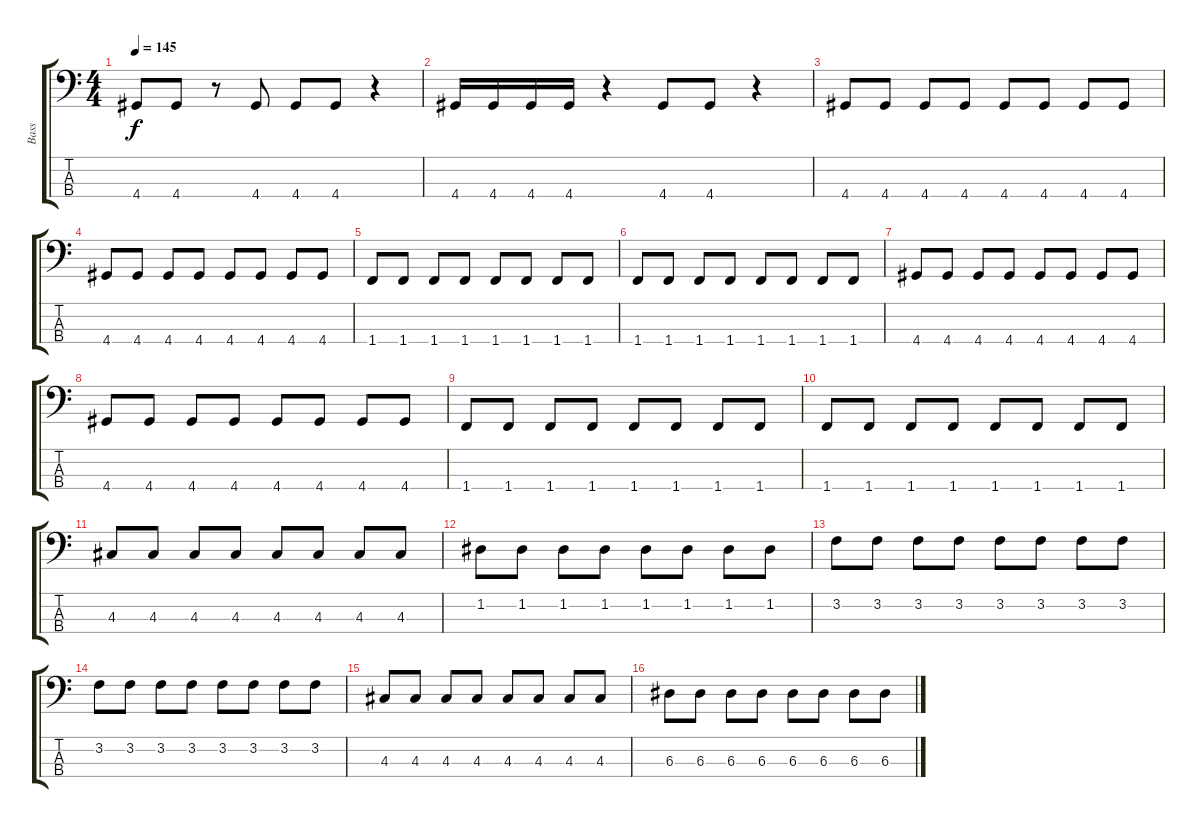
\track ("Bass" "Bass") {instrument electricbassfinger}
\staff {score tabs}
\tuning (G2 D2 A1 E1) {hide}
\ts (4 4)
\tempo 145
\clef f4
\ks c
4.4.8{dy f} 4.4.8 r.8 4.4.8 4.4.8 4.4.8 r.4 |
4.4.16 4.4.16 4.4.16 4.4.16 r.4 4.4.8 4.4.8 r.4 |
4.4.8 4.4.8 4.4.8 4.4.8 4.4.8 4.4.8 4.4.8 4.4.8 |
4.4.8 4.4.8 4.4.8 4.4.8 4.4.8 4.4.8 4.4.8 4.4.8 |
1.4.8 1.4.8 1.4.8 1.4.8 1.4.8 1.4.8 1.4.8 1.4.8 |
1.4.8 1.4.8 1.4.8 1.4.8 1.4.8 1.4.8 1.4.8 1.4.8 |
4.4.8 4.4.8 4.4.8 4.4.8 4.4.8 4.4.8 4.4.8 4.4.8 |
4.4.8 4.4.8 4.4.8 4.4.8 4.4.8 4.4.8 4.4.8 4.4.8 |
1.4.8 1.4.8 1.4.8 1.4.8 1.4.8 1.4.8 1.4.8 1.4.8 |
1.4.8 1.4.8 1.4.8 1.4.8 1.4.8 1.4.8 1.4.8 1.4.8 |
4.3.8 4.3.8 4.3.8 4.3.8 4.3.8 4.3.8 4.3.8 4.3.8 |
1.2.8 1.2.8 1.2.8 1.2.8 1.2.8 1.2.8 1.2.8 1.2.8 |
3.2.8 3.2.8 3.2.8 3.2.8 3.2.8 3.2.8 3.2.8 3.2.8 |
3.2.8 3.2.8 3.2.8 3.2.8 3.2.8 3.2.8 3.2.8 3.2.8 |
4.3.8 4.3.8 4.3.8 4.3.8 4.3.8 4.3.8 4.3.8 4.3.8 |
6.3.8 6.3.8 6.3.8 6.3.8 6.3.8 6.3.8 6.3.8 6.3.8
